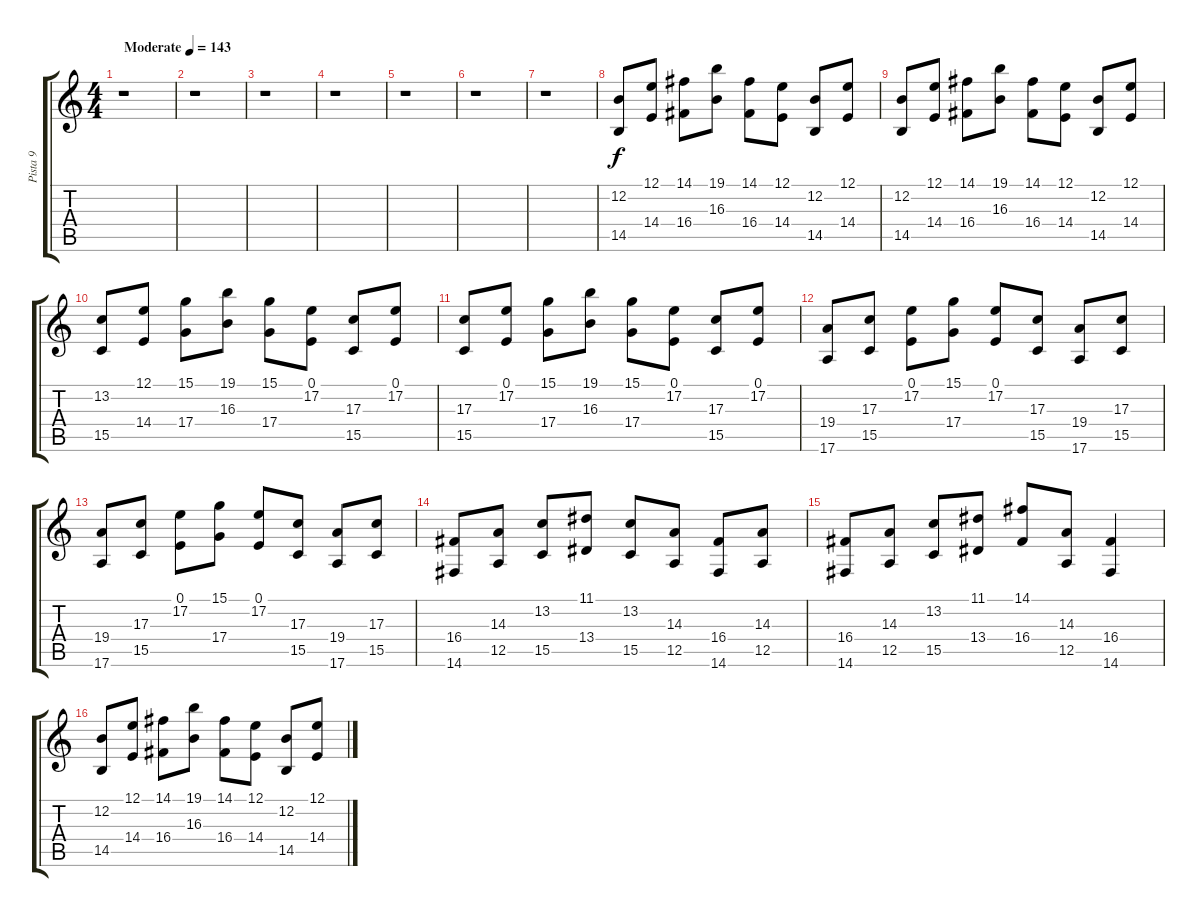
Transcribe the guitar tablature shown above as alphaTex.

\track ("Pista 9" "Pista 9") {instrument acousticgrandpiano}
\staff {score tabs}
\tuning (E4 B3 G3 D3 A2 E2) {hide}
\ts (4 4)
\tempo (143 "Moderate")
\clef g2
\ks c
r.1{dy f instrument acousticgrandpiano} |
r.1 |
r.1 |
r.1 |
r.1 |
r.1 |
r.1 |
(12.2 14.5).8 (12.1 14.4).8 (14.1 16.4).8 (19.1 16.3).8 (14.1 16.4).8 (12.1 14.4).8 (12.2 14.5).8 (12.1 14.4).8 |
(12.2 14.5).8 (12.1 14.4).8 (14.1 16.4).8 (19.1 16.3).8 (14.1 16.4).8 (12.1 14.4).8 (12.2 14.5).8 (12.1 14.4).8 |
(13.2 15.5).8 (12.1 14.4).8 (15.1 17.4).8 (19.1 16.3).8 (15.1 17.4).8 (0.1 17.2).8 (17.3 15.5).8 (0.1 17.2).8 |
(17.3 15.5).8 (0.1 17.2).8 (15.1 17.4).8 (19.1 16.3).8 (15.1 17.4).8 (0.1 17.2).8 (17.3 15.5).8 (0.1 17.2).8 |
(19.4 17.6).8 (17.3 15.5).8 (0.1 17.2).8 (15.1 17.4).8 (0.1 17.2).8 (17.3 15.5).8 (19.4 17.6).8 (17.3 15.5).8 |
(19.4 17.6).8 (17.3 15.5).8 (0.1 17.2).8 (15.1 17.4).8 (0.1 17.2).8 (17.3 15.5).8 (19.4 17.6).8 (17.3 15.5).8 |
(16.4 14.6).8 (14.3 12.5).8 (13.2 15.5).8 (11.1 13.4).8 (13.2 15.5).8 (14.3 12.5).8 (16.4 14.6).8 (14.3 12.5).8 |
(16.4 14.6).8 (14.3 12.5).8 (13.2 15.5).8 (11.1 13.4).8 (14.1 16.4).8 (14.3 12.5).8 (16.4 14.6).4 |
(12.2 14.5).8 (12.1 14.4).8 (14.1 16.4).8 (19.1 16.3).8 (14.1 16.4).8 (12.1 14.4).8 (12.2 14.5).8 (12.1 14.4).8
